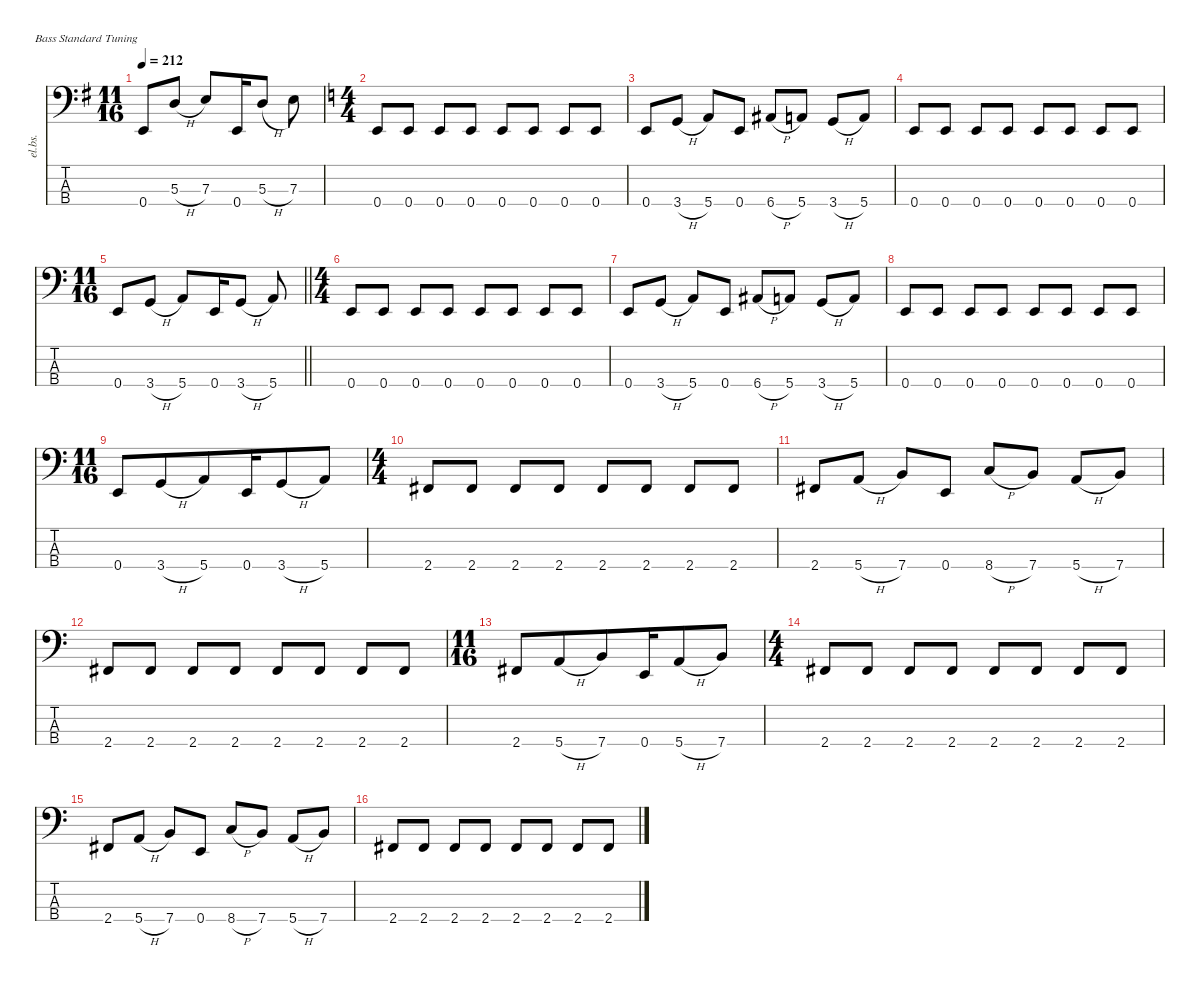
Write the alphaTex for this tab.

\defaultSystemsLayout 4
\hideDynamics
\bracketExtendMode nobrackets
\otherSystemsTrackNameOrientation horizontal
\track ("Cliff Burton" "el.bs.") {instrument electricbassfinger}
\staff {score tabs}
\tuning (G2 D2 A1 E1)
\ts (11 16)
\beaming (8 2 2 2 2)
\tempo 212
\clef f4
\ks g
0.4{acc forcenatural}.8{dy f beam Up} 5.3{h acc forcenatural}.8{beam Up} 7.3{acc forcenatural}.8{beam Up} 0.4{acc forcenatural}.16{beam Up} 5.3{h acc forcenatural}.8{beam Up} 7.3{acc forcenatural}.8{beam Down} |
\ts (4 4)
\beaming (8 2 2 2 2)
\ks c
0.4.8{beam Up} 0.4.8{beam Up} 0.4.8{beam Up} 0.4.8{beam Up} 0.4.8{beam Up} 0.4.8{beam Up} 0.4.8{beam Up} 0.4.8{beam Up} |
0.4.8{beam Up} 3.4{h}.8{beam Up} 5.4.8{beam Up} 0.4.8{beam Up} 6.4{h acc #}.8{beam Up} 5.4.8{beam Up} 3.4{h}.8{beam Up} 5.4.8{beam Up} |
0.4.8{beam Up} 0.4.8{beam Up} 0.4.8{beam Up} 0.4.8{beam Up} 0.4.8{beam Up} 0.4.8{beam Up} 0.4.8{beam Up} 0.4.8{beam Up} |
\ts (11 16)
\beaming (8 2 2 2 2)
\barLineRight lightlight
0.4.8{beam Up} 3.4{h}.8{beam Up} 5.4.8{beam Up} 0.4.16{beam Up} 3.4{h}.8{beam Up} 5.4.8{beam Up} |
\ts (4 4)
\beaming (8 2 2 2 2)
0.4.8{beam Up} 0.4.8{beam Up} 0.4.8{beam Up} 0.4.8{beam Up} 0.4.8{beam Up} 0.4.8{beam Up} 0.4.8{beam Up} 0.4.8{beam Up} |
0.4.8{beam Up} 3.4{h}.8{beam Up} 5.4.8{beam Up} 0.4.8{beam Up} 6.4{h acc #}.8{beam Up} 5.4.8{beam Up} 3.4{h}.8{beam Up} 5.4.8{beam Up} |
0.4.8{beam Up} 0.4.8{beam Up} 0.4.8{beam Up} 0.4.8{beam Up} 0.4.8{beam Up} 0.4.8{beam Up} 0.4.8{beam Up} 0.4.8{beam Up} |
\ts (11 16)
\beaming (8 5)
0.4.8{beam Up} 3.4{h}.8{beam Up} 5.4.8{beam Up} 0.4.16{beam Up} 3.4{h}.8{beam Up} 5.4.8{beam Up} |
\ts (4 4)
\beaming (8 2 2 2 2)
2.4{acc #}.8{beam Up} 2.4{acc #}.8{beam Up} 2.4{acc #}.8{beam Up} 2.4{acc #}.8{beam Up} 2.4{acc #}.8{beam Up} 2.4{acc #}.8{beam Up} 2.4{acc #}.8{beam Up} 2.4{acc #}.8{beam Up} |
2.4{acc #}.8{beam Up} 5.4{h}.8{beam Up} 7.4.8{beam Up} 0.4.8{beam Up} 8.4{h}.8{beam Up} 7.4.8{beam Up} 5.4{h}.8{beam Up} 7.4.8{beam Up} |
2.4{acc #}.8{beam Up} 2.4{acc #}.8{beam Up} 2.4{acc #}.8{beam Up} 2.4{acc #}.8{beam Up} 2.4{acc #}.8{beam Up} 2.4{acc #}.8{beam Up} 2.4{acc #}.8{beam Up} 2.4{acc #}.8{beam Up} |
\ts (11 16)
\beaming (8 5)
2.4{acc #}.8{beam Up} 5.4{h}.8{beam Up} 7.4.8{beam Up} 0.4.16{beam Up} 5.4{h}.8{beam Up} 7.4.8{beam Up} |
\ts (4 4)
\beaming (8 2 2 2 2)
2.4{acc #}.8{beam Up} 2.4{acc #}.8{beam Up} 2.4{acc #}.8{beam Up} 2.4{acc #}.8{beam Up} 2.4{acc #}.8{beam Up} 2.4{acc #}.8{beam Up} 2.4{acc #}.8{beam Up} 2.4{acc #}.8{beam Up} |
2.4{acc #}.8{beam Up} 5.4{h}.8{beam Up} 7.4.8{beam Up} 0.4.8{beam Up} 8.4{h}.8{beam Up} 7.4.8{beam Up} 5.4{h}.8{beam Up} 7.4.8{beam Up} |
2.4{acc #}.8{beam Up} 2.4{acc #}.8{beam Up} 2.4{acc #}.8{beam Up} 2.4{acc #}.8{beam Up} 2.4{acc #}.8{beam Up} 2.4{acc #}.8{beam Up} 2.4{acc #}.8{beam Up} 2.4{acc #}.8{beam Up}
